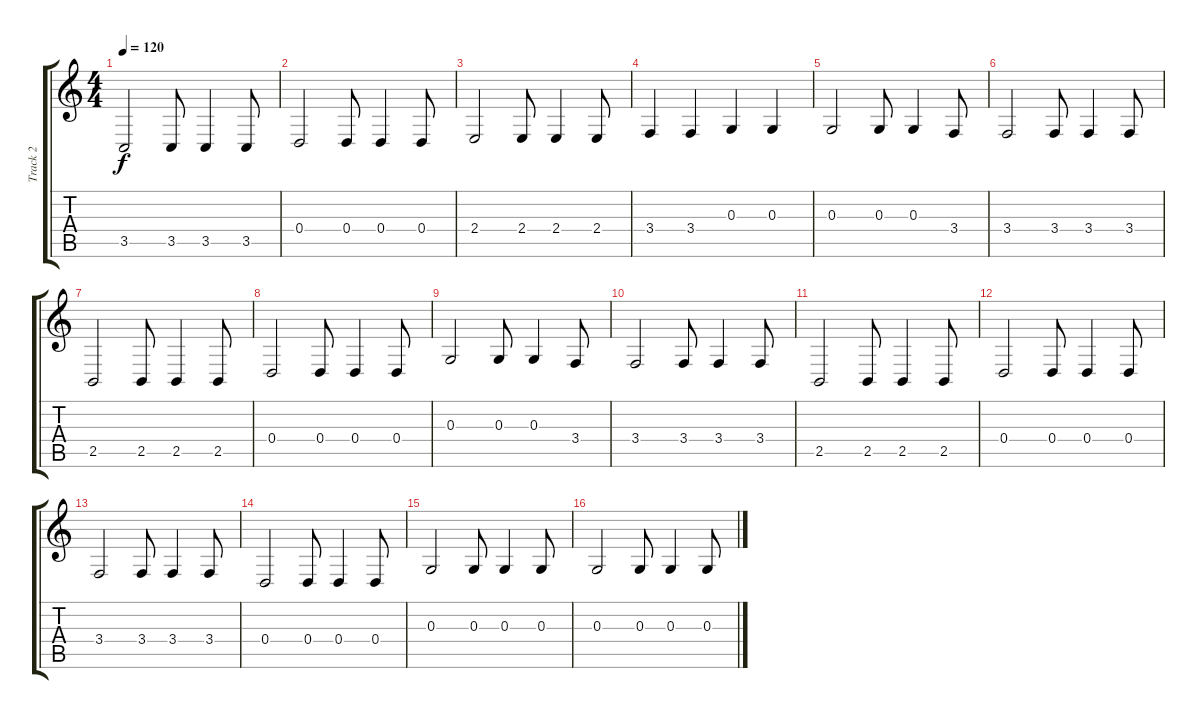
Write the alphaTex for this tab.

\track ("Track 2" "Track 2") {instrument acousticgrandpiano}
\staff {score tabs}
\tuning (E4 B3 G3 D3 A2 E2) {hide}
\ts (4 4)
\tempo 120
\clef g2
\ks c
3.5.2{dy f} 3.5.8 3.5.4 3.5.8 |
0.4.2 0.4.8 0.4.4 0.4.8 |
2.4.2 2.4.8 2.4.4 2.4.8 |
3.4.4 3.4.4 0.3.4 0.3.4 |
0.3.2 0.3.8 0.3.4 3.4.8 |
3.4.2 3.4.8 3.4.4 3.4.8 |
2.5.2 2.5.8 2.5.4 2.5.8 |
0.4.2 0.4.8 0.4.4 0.4.8 |
0.3.2 0.3.8 0.3.4 3.4.8 |
3.4.2 3.4.8 3.4.4 3.4.8 |
2.5.2 2.5.8 2.5.4 2.5.8 |
0.4.2 0.4.8 0.4.4 0.4.8 |
3.4.2 3.4.8 3.4.4 3.4.8 |
0.4.2 0.4.8 0.4.4 0.4.8 |
0.3.2 0.3.8 0.3.4 0.3.8 |
0.3.2 0.3.8 0.3.4 0.3.8
